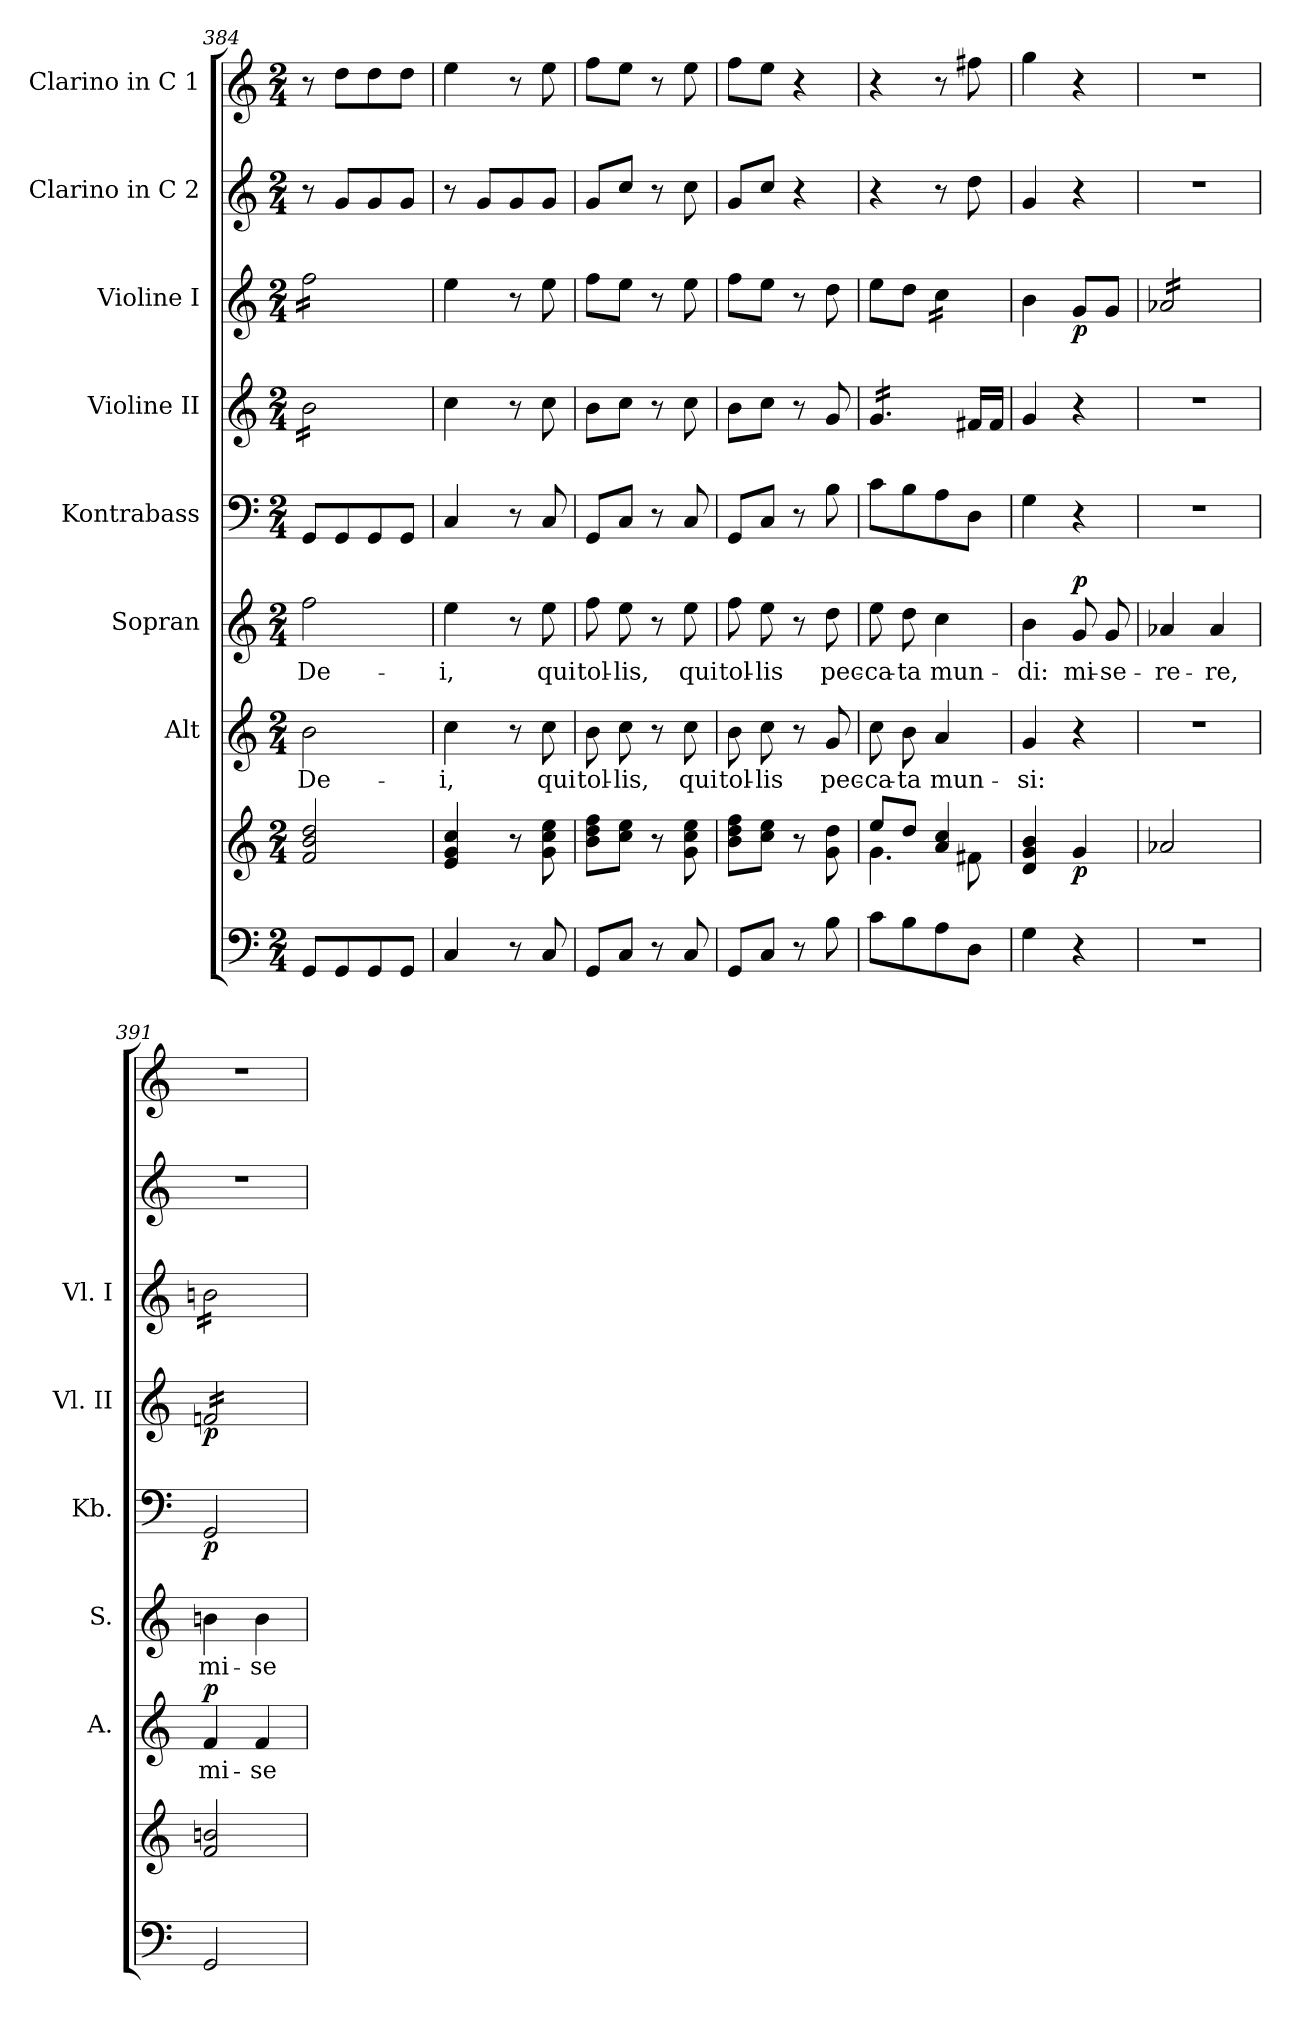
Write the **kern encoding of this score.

**kern	**kern	**dynam	**kern	**text	**dynam	**kern	**text	**dynam	**kern	**dynam	**kern	**dynam	**kern	**dynam	**kern	**kern
*part8	*part8	*part8	*part7	*part7	*part7	*part6	*part6	*part6	*part5	*part5	*part4	*part4	*part3	*part3	*part2	*part1
*staff9	*staff8	*staff8/9	*staff7	*staff7	*staff7	*staff6	*staff6	*staff6	*staff5	*staff5	*staff4	*staff4	*staff3	*staff3	*staff2	*staff1
*	*	*	*I"Alt	*	*	*I"Sopran	*	*	*I"Kontrabass	*	*I"Violine II	*	*I"Violine I	*	*I"Clarino in C 2	*I"Clarino in C 1
*	*	*	*I'A.	*	*	*I'S.	*	*	*I'Kb.	*	*I'Vl. II	*	*I'Vl. I	*	*	*
*clefF4	*clefG2	*	*clefG2	*	*	*clefG2	*	*	*clefF4	*	*clefG2	*	*clefG2	*	*clefG2	*clefG2
*	*	*	*	*	*	*	*	*	*ITrd7c12	*	*	*	*	*	*	*
*k[]	*k[]	*	*k[]	*	*	*k[]	*	*	*k[]	*	*k[]	*	*k[]	*	*k[]	*k[]
*C:	*C:	*	*C:	*	*	*C:	*	*	*C:	*	*C:	*	*C:	*	*C:	*C:
*M2/4	*M2/4	*	*M2/4	*	*	*M2/4	*	*	*M2/4	*	*M2/4	*	*M2/4	*	*M2/4	*M2/4
=384	=384	=384	=384	=384	=384	=384	=384	=384	=384	=384	=384	=384	=384	=384	=384	=384
!	!	!	!	!LO:LY:b	!	!	!LO:LY:b	!	!	!	!	!	!	!	!	!
*	*	*	*	*	*	*	*	*	*	*	*tremolo	*	*	*	*	*
*	*	*	*	*	*	*	*	*	*	*	*	*	*tremolo	*	*	*
8GG/L	2f/ 2b/ 2dd/	.	2b\	De-	.	2ff\	De-	.	8GGG/L	.	16b\LL	.	16ff\LL	.	8r	8r
.	.	.	.	.	.	.	.	.	.	.	16b\	.	16ff\	.	.	.
8GG/	.	.	.	.	.	.	.	.	8GGG/	.	16b\	.	16ff\	.	8g/L	8dd\L
.	.	.	.	.	.	.	.	.	.	.	16b\	.	16ff\	.	.	.
8GG/	.	.	.	.	.	.	.	.	8GGG/	.	16b\	.	16ff\	.	8g/	8dd\
.	.	.	.	.	.	.	.	.	.	.	16b\	.	16ff\	.	.	.
8GG/J	.	.	.	.	.	.	.	.	8GGG/J	.	16b\	.	16ff\	.	8g/J	8dd\J
.	.	.	.	.	.	.	.	.	.	.	16b\JJ	.	16ff\JJ	.	.	.
*	*	*	*	*	*	*	*	*	*	*	*	*	*Xtremolo	*	*	*
*	*	*	*	*	*	*	*	*	*	*	*Xtremolo	*	*	*	*	*
=385	=385	=385	=385	=385	=385	=385	=385	=385	=385	=385	=385	=385	=385	=385	=385	=385
!	!	!	!	!LO:LY:b	!	!	!LO:LY:b	!	!	!	!	!	!	!	!	!
4C/	4e/ 4g/ 4cc/	.	4cc\	-i,	.	4ee\	-i,	.	4CC/	.	4cc\	.	4ee\	.	8r	4ee\
.	.	.	.	.	.	.	.	.	.	.	.	.	.	.	8g/L	.
8r	8r	.	8r	.	.	8r	.	.	8r	.	8r	.	8r	.	8g/	8r
!	!	!	!	!LO:LY:b	!	!	!LO:LY:b	!	!	!	!	!	!	!	!	!
8C/	8g\ 8cc\ 8ee\	.	8cc\	qui	.	8ee\	qui	.	8CC/	.	8cc\	.	8ee\	.	8g/J	8ee\
=386	=386	=386	=386	=386	=386	=386	=386	=386	=386	=386	=386	=386	=386	=386	=386	=386
!	!	!	!	!LO:LY:b	!	!	!LO:LY:b	!	!	!	!	!	!	!	!	!
8GG/L	8b\ 8dd\ 8ff\L	.	8b\	tol-	.	8ff\	tol-	.	8GGG/L	.	8b\L	.	8ff\L	.	8g/L	8ff\L
!	!	!	!	!LO:LY:b	!	!	!LO:LY:b	!	!	!	!	!	!	!	!	!
8C/J	8cc\ 8ee\J	.	8cc\	-lis,	.	8ee\	-lis,	.	8CC/J	.	8cc\J	.	8ee\J	.	8cc/J	8ee\J
8r	8r	.	8r	.	.	8r	.	.	8r	.	8r	.	8r	.	8r	8r
!	!	!	!	!LO:LY:b	!	!	!LO:LY:b	!	!	!	!	!	!	!	!	!
8C/	8g\ 8cc\ 8ee\	.	8cc\	qui	.	8ee\	qui	.	8CC/	.	8cc\	.	8ee\	.	8cc\	8ee\
=387	=387	=387	=387	=387	=387	=387	=387	=387	=387	=387	=387	=387	=387	=387	=387	=387
!	!	!	!	!LO:LY:b	!	!	!LO:LY:b	!	!	!	!	!	!	!	!	!
8GG/L	8b\ 8dd\ 8ff\L	.	8b\	tol-	.	8ff\	tol-	.	8GGG/L	.	8b\L	.	8ff\L	.	8g/L	8ff\L
!	!	!	!	!LO:LY:b	!	!	!LO:LY:b	!	!	!	!	!	!	!	!	!
8C/J	8cc\ 8ee\J	.	8cc\	-lis	.	8ee\	-lis	.	8CC/J	.	8cc\J	.	8ee\J	.	8cc/J	8ee\J
8r	8r	.	8r	.	.	8r	.	.	8r	.	8r	.	8r	.	4r	4r
!	!	!	!	!LO:LY:b	!	!	!LO:LY:b	!	!	!	!	!	!	!	!	!
8B\	8g\ 8dd\	.	8g/	pec-	.	8dd\	pec-	.	8BB\	.	8g/	.	8dd\	.	.	.
!!LO:LB:g=z
=388	=388	=388	=388	=388	=388	=388	=388	=388	=388	=388	=388	=388	=388	=388	=388	=388
*	*^	*	*	*	*	*	*	*	*	*	*	*	*	*	*	*
!	!	!	!	!	!LO:LY:b	!	!	!LO:LY:b	!	!	!	!	!	!	!	!	!
*	*	*	*	*	*	*	*	*	*	*	*	*tremolo	*	*	*	*	*
8c\L	8ee/L	4.g\	.	8cc\	-ca-	.	8ee\	-ca-	.	8C\L	.	16g/LL	.	8ee\L	.	4r	4r
.	.	.	.	.	.	.	.	.	.	.	.	16g/	.	.	.	.	.
!	!	!	!	!	!LO:LY:b	!	!	!LO:LY:b	!	!	!	!	!	!	!	!	!
8B\	8dd/J	.	.	8b\	-ta	.	8dd\	-ta	.	8BB\	.	16g/	.	8dd\J	.	.	.
.	.	.	.	.	.	.	.	.	.	.	.	16g/	.	.	.	.	.
!	!	!	!	!	!LO:LY:b	!	!	!LO:LY:b	!	!	!	!	!	!	!	!	!
*	*	*	*	*	*	*	*	*	*	*	*	*	*	*tremolo	*	*	*
8A\	4a/ 4cc/	.	.	4a/	mun-	.	4cc\	mun-	.	8AA\	.	16g/	.	16cc\LL	.	8r	8r
.	.	.	.	.	.	.	.	.	.	.	.	16g/JJ	.	16cc\	.	.	.
*	*	*	*	*	*	*	*	*	*	*	*	*Xtremolo	*	*	*	*	*
8D\J	.	8f#X\	.	.	.	.	.	.	.	8DD\J	.	16f#X/LL	.	16cc\	.	8dd\	8ff#X\
.	.	.	.	.	.	.	.	.	.	.	.	16f#/JJ	.	16cc\JJ	.	.	.
*	*	*	*	*	*	*	*	*	*	*	*	*	*	*Xtremolo	*	*	*
*	*v	*v	*	*	*	*	*	*	*	*	*	*	*	*	*	*	*
=389	=389	=389	=389	=389	=389	=389	=389	=389	=389	=389	=389	=389	=389	=389	=389	=389
!	!	!	!	!LO:LY:b	!	!	!LO:LY:b	!	!	!	!	!	!	!	!	!
4G\	4d/ 4g/ 4b/	.	4g/	-si:	.	4b\	-di:	.	4GG\	.	4g/	.	4b\	.	4g/	4gg\
!	!	!LO:DY:b	!	!	!	!	!LO:LY:b	!LO:DY:a	!	!	!	!	!	!LO:DY:b	!	!
4r	4g/	p	4r	.	.	8g/	mi-	p	4r	.	4r	.	8g/L	p	4r	4r
!	!	!	!	!	!	!	!LO:LY:b	!	!	!	!	!	!	!	!	!
.	.	.	.	.	.	8g/	-se-	.	.	.	.	.	8g/J	.	.	.
=390	=390	=390	=390	=390	=390	=390	=390	=390	=390	=390	=390	=390	=390	=390	=390	=390
!	!	!	!	!	!	!	!LO:LY:b	!	!	!	!	!	!	!	!	!
*	*	*	*	*	*	*	*	*	*	*	*	*	*tremolo	*	*	*
2r	2a-X/	.	2r	.	.	4a-X/	-re-	.	2r	.	2r	.	16a-X/LL	.	2r	2r
.	.	.	.	.	.	.	.	.	.	.	.	.	16a-X/	.	.	.
.	.	.	.	.	.	.	.	.	.	.	.	.	16a-X/	.	.	.
.	.	.	.	.	.	.	.	.	.	.	.	.	16a-X/	.	.	.
!	!	!	!	!	!	!	!LO:LY:b	!	!	!	!	!	!	!	!	!
.	.	.	.	.	.	4a-/	-re,	.	.	.	.	.	16a-X/	.	.	.
.	.	.	.	.	.	.	.	.	.	.	.	.	16a-X/	.	.	.
.	.	.	.	.	.	.	.	.	.	.	.	.	16a-X/	.	.	.
.	.	.	.	.	.	.	.	.	.	.	.	.	16a-X/JJ	.	.	.
=391	=391	=391	=391	=391	=391	=391	=391	=391	=391	=391	=391	=391	=391	=391	=391	=391
!	!	!	!	!LO:LY:b	!LO:DY:a	!	!LO:LY:b	!	!	!LO:DY:b	!	!LO:DY:b	!	!	!	!
*	*	*	*	*	*	*	*	*	*	*	*tremolo	*	*	*	*	*
2GG/	2f/ 2bn/	.	4f/	mi-	p	4bn\	mi-	.	2GGG/	p	16fn/LL	p	16bn\LL	.	2r	2r
.	.	.	.	.	.	.	.	.	.	.	16fn/	.	16bn\	.	.	.
.	.	.	.	.	.	.	.	.	.	.	16fn/	.	16bn\	.	.	.
.	.	.	.	.	.	.	.	.	.	.	16fn/	.	16bn\	.	.	.
!	!	!	!	!LO:LY:b	!	!	!LO:LY:b	!	!	!	!	!	!	!	!	!
.	.	.	4f/	-se-	.	4b\	-se-	.	.	.	16fn/	.	16bn\	.	.	.
.	.	.	.	.	.	.	.	.	.	.	16fn/	.	16bn\	.	.	.
.	.	.	.	.	.	.	.	.	.	.	16fn/	.	16bn\	.	.	.
.	.	.	.	.	.	.	.	.	.	.	16fn/JJ	.	16bn\JJ	.	.	.
*	*	*	*	*	*	*	*	*	*	*	*	*	*Xtremolo	*	*	*
*	*	*	*	*	*	*	*	*	*	*	*Xtremolo	*	*	*	*	*
=	=	=	=	=	=	=	=	=	=	=	=	=	=	=	=	=
*-	*-	*-	*-	*-	*-	*-	*-	*-	*-	*-	*-	*-	*-	*-	*-	*-
